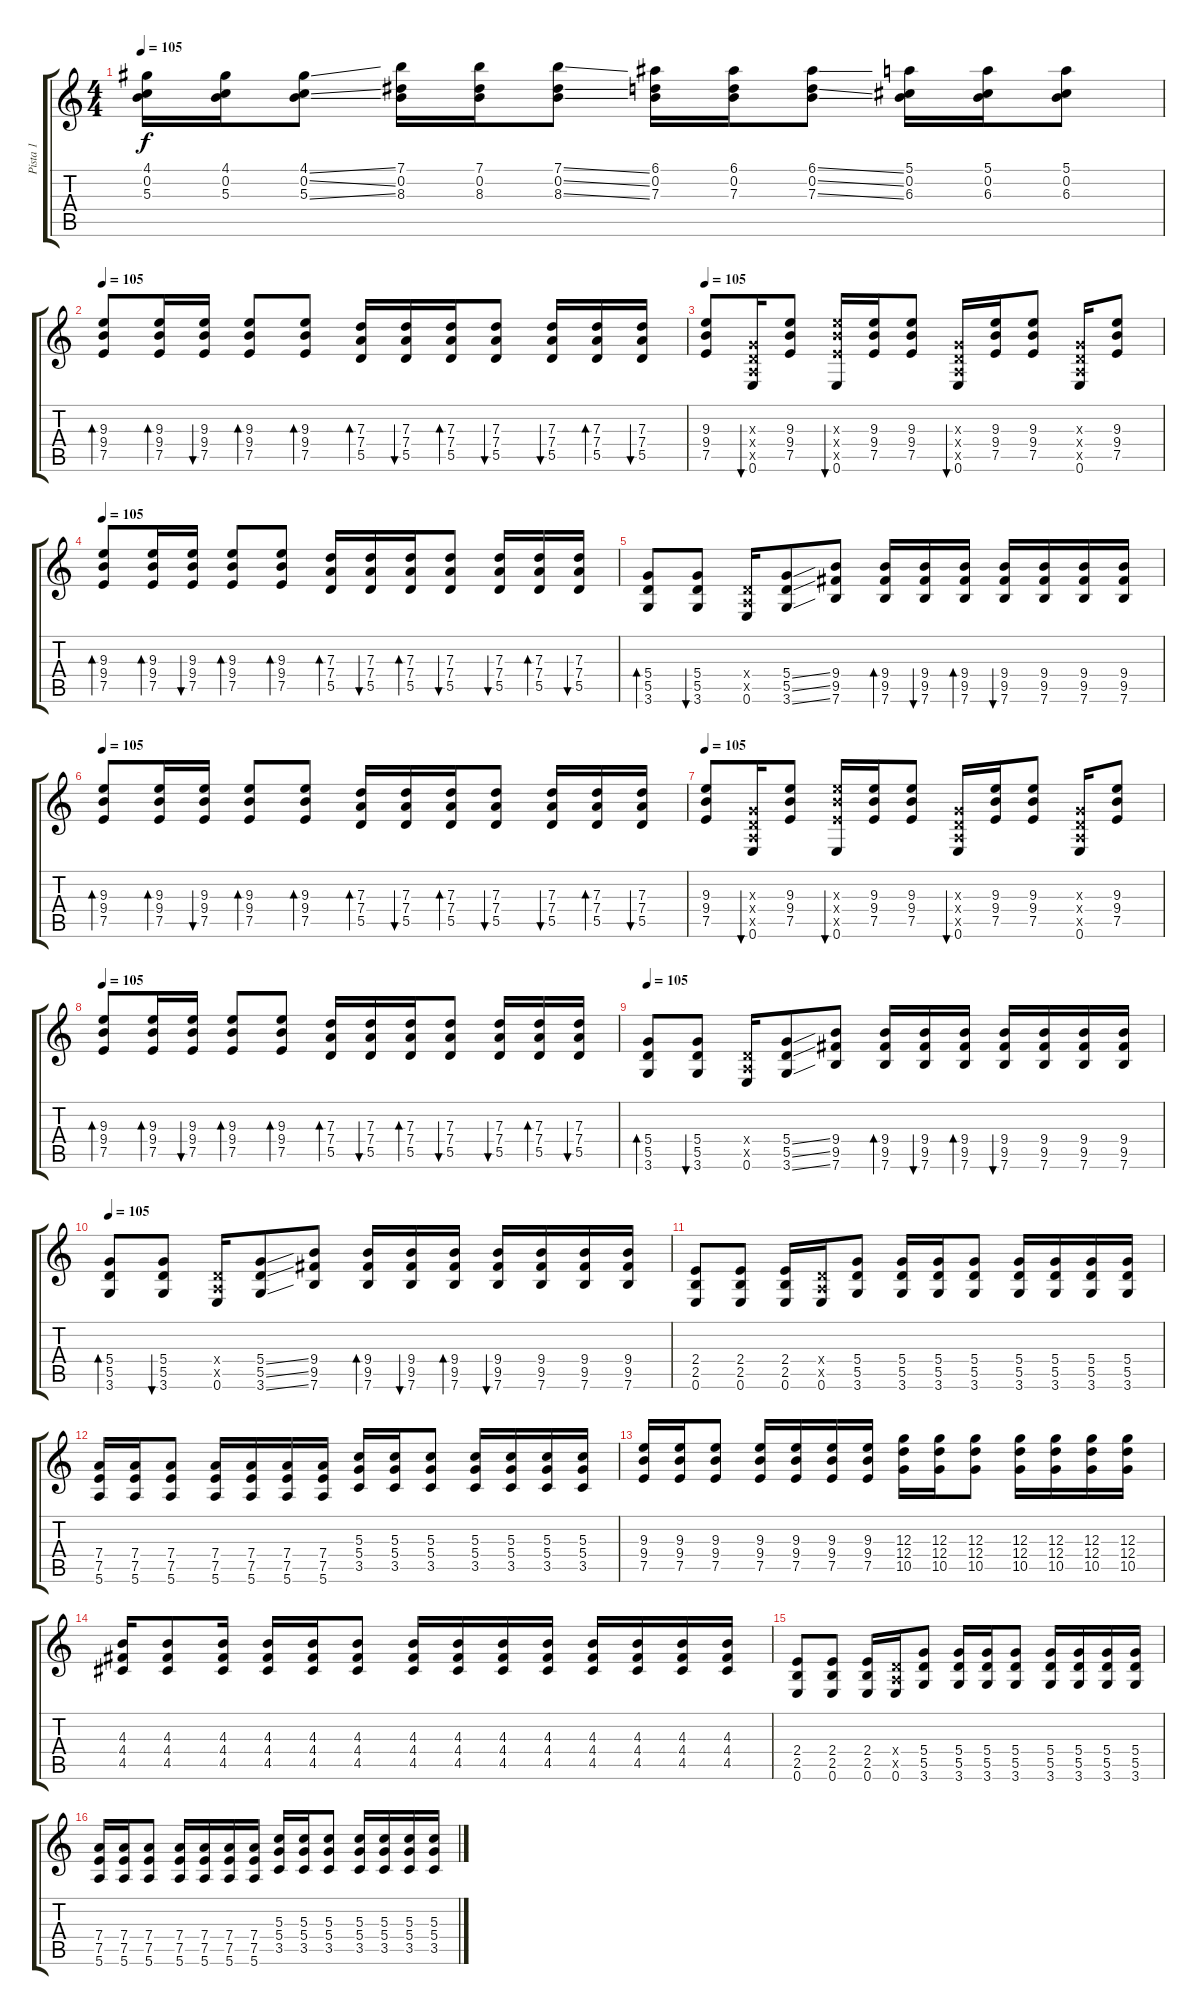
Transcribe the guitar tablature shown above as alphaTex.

\track ("Pista 1" "Pista 1") {instrument distortionguitar}
\staff {score tabs}
\tuning (E4 B3 G3 D3 A2 E2) {hide}
\ts (4 4)
\tempo 105
\clef g2
\ks c
(4.1 0.2 5.3).16{dy f} (4.1 0.2 5.3).16 (4.1{ss} 0.2{ss} 5.3{ss}).8 (7.1 0.2 8.3).16 (7.1 0.2 8.3).16 (7.1{ss} 0.2{ss} 8.3{ss}).8 (6.1 0.2 7.3).16 (6.1 0.2 7.3).16 (6.1{ss} 0.2{ss} 7.3{ss}).8 (5.1 0.2 6.3).16 (5.1 0.2 6.3).16 (5.1 0.2 6.3).8 |
\tempo 105
(9.3 9.4 7.5).8{bd 60} (9.3 9.4 7.5).16{bd 60} (9.3 9.4 7.5).16{bu 60} (9.3 9.4 7.5).8{bd 60} (9.3 9.4 7.5).8{bd 60} (7.3 7.4 5.5).16{bd 60} (7.3 7.4 5.5).16{bu 60} (7.3 7.4 5.5).16{bd 60} (7.3 7.4 5.5).8{bu 60} (7.3 7.4 5.5).16{bu 60} (7.3 7.4 5.5).16{bd 60} (7.3 7.4 5.5).16{bu 60} |
\tempo 105
(9.3 9.4 7.5).8 (0.3{x} 0.4{x} 0.5{x} 0.6).16{bu 60} (9.3 9.4 7.5).8 (9.3{x} 9.4{x} 7.5{x} 0.6).16{bu 60} (9.3 9.4 7.5).16 (9.3 9.4 7.5).8 (0.3{x} 0.4{x} 0.5{x} 0.6).16{bu 60} (9.3 9.4 7.5).16 (9.3 9.4 7.5).8 (0.3{x} 0.4{x} 0.5{x} 0.6).16 (9.3 9.4 7.5).8 |
\tempo 105
(9.3 9.4 7.5).8{bd 60} (9.3 9.4 7.5).16{bd 60} (9.3 9.4 7.5).16{bu 60} (9.3 9.4 7.5).8{bd 60} (9.3 9.4 7.5).8{bd 60} (7.3 7.4 5.5).16{bd 60} (7.3 7.4 5.5).16{bu 60} (7.3 7.4 5.5).16{bd 60} (7.3 7.4 5.5).8{bu 60} (7.3 7.4 5.5).16{bu 60} (7.3 7.4 5.5).16{bd 60} (7.3 7.4 5.5).16{bu 60} |
(5.4 5.5 3.6).8{bd 60} (5.4 5.5 3.6).8{bu 60} (0.4{x} 0.5{x} 0.6).16 (5.4{ss} 5.5{ss} 3.6{ss}).8 (9.4 9.5 7.6).8 (9.4 9.5 7.6).16{bd 60} (9.4 9.5 7.6).16{bu 60} (9.4 9.5 7.6).16{bd 60} (9.4 9.5 7.6).16{bu 60} (9.4 9.5 7.6).16 (9.4 9.5 7.6).16 (9.4 9.5 7.6).16 |
\tempo 105
(9.3 9.4 7.5).8{bd 60} (9.3 9.4 7.5).16{bd 60} (9.3 9.4 7.5).16{bu 60} (9.3 9.4 7.5).8{bd 60} (9.3 9.4 7.5).8{bd 60} (7.3 7.4 5.5).16{bd 60} (7.3 7.4 5.5).16{bu 60} (7.3 7.4 5.5).16{bd 60} (7.3 7.4 5.5).8{bu 60} (7.3 7.4 5.5).16{bu 60} (7.3 7.4 5.5).16{bd 60} (7.3 7.4 5.5).16{bu 60} |
\tempo 105
(9.3 9.4 7.5).8 (0.3{x} 0.4{x} 0.5{x} 0.6).16{bu 60} (9.3 9.4 7.5).8 (9.3{x} 9.4{x} 7.5{x} 0.6).16{bu 60} (9.3 9.4 7.5).16 (9.3 9.4 7.5).8 (0.3{x} 0.4{x} 0.5{x} 0.6).16{bu 60} (9.3 9.4 7.5).16 (9.3 9.4 7.5).8 (0.3{x} 0.4{x} 0.5{x} 0.6).16 (9.3 9.4 7.5).8 |
\tempo 105
(9.3 9.4 7.5).8{bd 60} (9.3 9.4 7.5).16{bd 60} (9.3 9.4 7.5).16{bu 60} (9.3 9.4 7.5).8{bd 60} (9.3 9.4 7.5).8{bd 60} (7.3 7.4 5.5).16{bd 60} (7.3 7.4 5.5).16{bu 60} (7.3 7.4 5.5).16{bd 60} (7.3 7.4 5.5).8{bu 60} (7.3 7.4 5.5).16{bu 60} (7.3 7.4 5.5).16{bd 60} (7.3 7.4 5.5).16{bu 60} |
\tempo 105
(5.4 5.5 3.6).8{bd 60} (5.4 5.5 3.6).8{bu 60} (0.4{x} 0.5{x} 0.6).16 (5.4{ss} 5.5{ss} 3.6{ss}).8 (9.4 9.5 7.6).8 (9.4 9.5 7.6).16{bd 60} (9.4 9.5 7.6).16{bu 60} (9.4 9.5 7.6).16{bd 60} (9.4 9.5 7.6).16{bu 60} (9.4 9.5 7.6).16 (9.4 9.5 7.6).16 (9.4 9.5 7.6).16 |
\tempo 105
(5.4 5.5 3.6).8{bd 60} (5.4 5.5 3.6).8{bu 60} (0.4{x} 0.5{x} 0.6).16 (5.4{ss} 5.5{ss} 3.6{ss}).8 (9.4 9.5 7.6).8 (9.4 9.5 7.6).16{bd 60} (9.4 9.5 7.6).16{bu 60} (9.4 9.5 7.6).16{bd 60} (9.4 9.5 7.6).16{bu 60} (9.4 9.5 7.6).16 (9.4 9.5 7.6).16 (9.4 9.5 7.6).16 |
(2.4 2.5 0.6).8 (2.4 2.5 0.6).8 (2.4 2.5 0.6).16 (0.4{x} 0.5{x} 0.6).16 (5.4 5.5 3.6).8 (5.4 5.5 3.6).16 (5.4 5.5 3.6).16 (5.4 5.5 3.6).8 (5.4 5.5 3.6).16 (5.4 5.5 3.6).16 (5.4 5.5 3.6).16 (5.4 5.5 3.6).16 |
(7.4 7.5 5.6).16 (7.4 7.5 5.6).16 (7.4 7.5 5.6).8 (7.4 7.5 5.6).16 (7.4 7.5 5.6).16 (7.4 7.5 5.6).16 (7.4 7.5 5.6).16 (5.3 5.4 3.5).16 (5.3 5.4 3.5).16 (5.3 5.4 3.5).8 (5.3 5.4 3.5).16 (5.3 5.4 3.5).16 (5.3 5.4 3.5).16 (5.3 5.4 3.5).16 |
(9.3 9.4 7.5).16 (9.3 9.4 7.5).16 (9.3 9.4 7.5).8 (9.3 9.4 7.5).16 (9.3 9.4 7.5).16 (9.3 9.4 7.5).16 (9.3 9.4 7.5).16 (12.3 12.4 10.5).16 (12.3 12.4 10.5).16 (12.3 12.4 10.5).8 (12.3 12.4 10.5).16 (12.3 12.4 10.5).16 (12.3 12.4 10.5).16 (12.3 12.4 10.5).16 |
(4.3 4.4 4.5).16 (4.3 4.4 4.5).8 (4.3 4.4 4.5).16 (4.3 4.4 4.5).16 (4.3 4.4 4.5).16 (4.3 4.4 4.5).8 (4.3 4.4 4.5).16 (4.3 4.4 4.5).16 (4.3 4.4 4.5).16 (4.3 4.4 4.5).16 (4.3 4.4 4.5).16 (4.3 4.4 4.5).16 (4.3 4.4 4.5).16 (4.3 4.4 4.5).16 |
(2.4 2.5 0.6).8 (2.4 2.5 0.6).8 (2.4 2.5 0.6).16 (0.4{x} 0.5{x} 0.6).16 (5.4 5.5 3.6).8 (5.4 5.5 3.6).16 (5.4 5.5 3.6).16 (5.4 5.5 3.6).8 (5.4 5.5 3.6).16 (5.4 5.5 3.6).16 (5.4 5.5 3.6).16 (5.4 5.5 3.6).16 |
(7.4 7.5 5.6).16 (7.4 7.5 5.6).16 (7.4 7.5 5.6).8 (7.4 7.5 5.6).16 (7.4 7.5 5.6).16 (7.4 7.5 5.6).16 (7.4 7.5 5.6).16 (5.3 5.4 3.5).16 (5.3 5.4 3.5).16 (5.3 5.4 3.5).8 (5.3 5.4 3.5).16 (5.3 5.4 3.5).16 (5.3 5.4 3.5).16 (5.3 5.4 3.5).16
